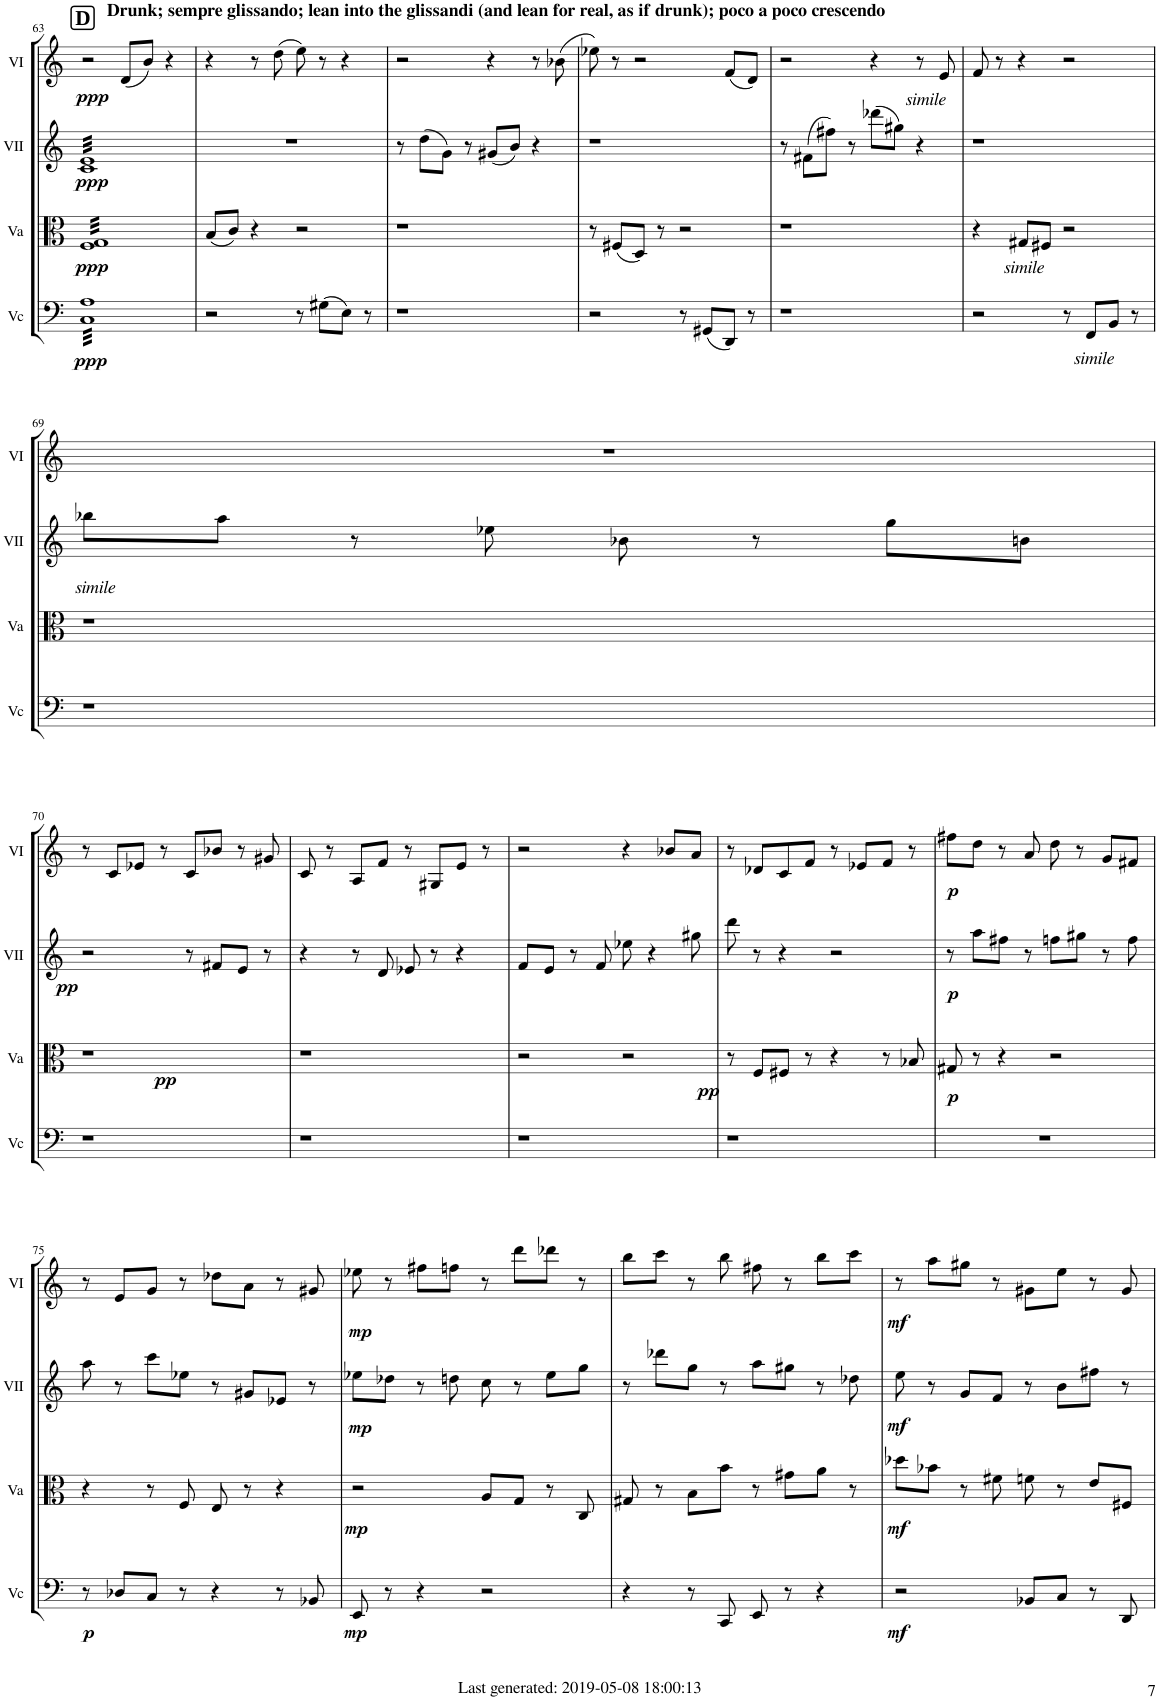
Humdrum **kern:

**kern	**dynam	**kern	**dynam	**kern	**dynam	**kern	**dynam
*part4	*part4	*part3	*part3	*part2	*part2	*part1	*part1
*staff4	*staff4	*staff3	*staff3	*staff2	*staff2	*staff1	*staff1
*I"Vc	*	*I"Va	*	*I"VII	*	*I"VI	*
*I'Vc	*	*I'Va	*	*I'VII	*	*I'VI	*
!!LO:PB:g=z
*clefF4	*	*clefC3	*	*clefG2	*	*clefG2	*
*k[]	*	*k[]	*	*k[]	*	*k[]	*
*M4/4	*	*M4/4	*	*M4/4	*	*M4/4	*
!!LO:REH:place=s1:a:B:cj:fs=14.284:t=D
=63	=63	=63	=63	=63	=63	=63	=63
!	!LO:DY:b	!	!LO:DY:b	!	!LO:DY:b	!	!LO:DY:b
*tremolo	*	*	*	*	*	*	*
*	*	*tremolo	*	*	*	*	*
*	*	*	*	*tremolo	*	*	*
32C 32ALLL	ppp	32F 32GLLL	ppp	32c 32eLLL	ppp	2r	ppp
32C 32A	.	32F 32G	.	32c 32e	.	.	.
32C 32A	.	32F 32G	.	32c 32e	.	.	.
32C 32A	.	32F 32G	.	32c 32e	.	.	.
32C 32A	.	32F 32G	.	32c 32e	.	.	.
32C 32A	.	32F 32G	.	32c 32e	.	.	.
32C 32A	.	32F 32G	.	32c 32e	.	.	.
32C 32A	.	32F 32G	.	32c 32e	.	.	.
32C 32A	.	32F 32G	.	32c 32e	.	.	.
32C 32A	.	32F 32G	.	32c 32e	.	.	.
32C 32A	.	32F 32G	.	32c 32e	.	.	.
32C 32A	.	32F 32G	.	32c 32e	.	.	.
32C 32A	.	32F 32G	.	32c 32e	.	.	.
32C 32A	.	32F 32G	.	32c 32e	.	.	.
32C 32A	.	32F 32G	.	32c 32e	.	.	.
32C 32A	.	32F 32G	.	32c 32e	.	.	.
!	!	!	!	!	!	!LO:TX:a:B:t=Drunk; sempre glissando; lean into the glissandi (and lean for real, as if drunk); poco a poco crescendo	!
32C 32A	.	32F 32G	.	32c 32e	.	(8d/L	.
32C 32A	.	32F 32G	.	32c 32e	.	.	.
32C 32A	.	32F 32G	.	32c 32e	.	.	.
32C 32A	.	32F 32G	.	32c 32e	.	.	.
32C 32A	.	32F 32G	.	32c 32e	.	8b/J)	.
32C 32A	.	32F 32G	.	32c 32e	.	.	.
32C 32A	.	32F 32G	.	32c 32e	.	.	.
32C 32A	.	32F 32G	.	32c 32e	.	.	.
32C 32A	.	32F 32G	.	32c 32e	.	4r	.
32C 32A	.	32F 32G	.	32c 32e	.	.	.
32C 32A	.	32F 32G	.	32c 32e	.	.	.
32C 32A	.	32F 32G	.	32c 32e	.	.	.
32C 32A	.	32F 32G	.	32c 32e	.	.	.
32C 32A	.	32F 32G	.	32c 32e	.	.	.
32C 32A	.	32F 32G	.	32c 32e	.	.	.
32C 32AJJJ	.	32F 32GJJJ	.	32c 32eJJJ	.	.	.
*	*	*	*	*Xtremolo	*	*	*
*	*	*Xtremolo	*	*	*	*	*
*Xtremolo	*	*	*	*	*	*	*
=64	=64	=64	=64	=64	=64	=64	=64
2r	.	(8B/L	.	1r	.	4r	.
.	.	8c/J)	.	.	.	.	.
.	.	4r	.	.	.	8r	.
.	.	.	.	.	.	(8dd\	.
8r	.	2r	.	.	.	8ee\)	.
(8G#X\L	.	.	.	.	.	8r	.
8E\J)	.	.	.	.	.	4r	.
8r	.	.	.	.	.	.	.
=65	=65	=65	=65	=65	=65	=65	=65
1r	.	1r	.	8r	.	2r	.
.	.	.	.	(8dd\L	.	.	.
.	.	.	.	8g\J)	.	.	.
.	.	.	.	8r	.	.	.
.	.	.	.	(8g#X/L	.	4r	.
.	.	.	.	8b/J)	.	.	.
.	.	.	.	4r	.	8r	.
.	.	.	.	.	.	(8b-X\	.
=66	=66	=66	=66	=66	=66	=66	=66
2r	.	8r	.	1r	.	8ee-X\)	.
.	.	(8F#X/L	.	.	.	8r	.
.	.	8D/J)	.	.	.	2r	.
.	.	8r	.	.	.	.	.
8r	.	2r	.	.	.	.	.
(8GG#X/L	.	.	.	.	.	.	.
8DD/J)	.	.	.	.	.	(8f/L	.
8r	.	.	.	.	.	8d/J)	.
=67	=67	=67	=67	=67	=67	=67	=67
1r	.	1r	.	8r	.	2r	.
.	.	.	.	(8f#X\L	.	.	.
.	.	.	.	8ff#X\J)	.	.	.
.	.	.	.	8r	.	.	.
.	.	.	.	(8ddd-X\L	.	4r	.
.	.	.	.	8gg#X\J)	.	.	.
.	.	.	.	4r	.	8r	.
!	!	!	!	!	!	!LO:TX:b:i:t=simile	!
.	.	.	.	.	.	8e/	.
=68	=68	=68	=68	=68	=68	=68	=68
2r	.	4r	.	1r	.	8f/	.
.	.	.	.	.	.	8r	.
!	!	!LO:TX:b:i:t=simile	!	!	!	!	!
.	.	8G#X/L	.	.	.	4r	.
.	.	8F#X/J	.	.	.	.	.
8r	.	2r	.	.	.	2r	.
!LO:TX:b:i:t=simile	!	!	!	!	!	!	!
8FF/L	.	.	.	.	.	.	.
8BB/J	.	.	.	.	.	.	.
8r	.	.	.	.	.	.	.
!!LO:LB:g=z
=69	=69	=69	=69	=69	=69	=69	=69
!	!	!	!	!LO:TX:b:i:t=simile	!	!	!
1r	.	1r	.	8bb-X\L	.	1r	.
.	.	.	.	8aa\J	.	.	.
.	.	.	.	8r	.	.	.
.	.	.	.	8ee-X\	.	.	.
.	.	.	.	8b-X\	.	.	.
.	.	.	.	8r	.	.	.
.	.	.	.	8gg\L	.	.	.
.	.	.	.	8bn\J	.	.	.
!!LO:LB:g=z
=70	=70	=70	=70	=70	=70	=70	=70
!	!	!	!LO:DY:b	!	!LO:DY:b	!	!
1r	.	1r	pp	2r	pp	8r	.
.	.	.	.	.	.	8c/L	.
.	.	.	.	.	.	8e-X/J	.
.	.	.	.	.	.	8r	.
.	.	.	.	8r	.	8c/L	.
.	.	.	.	8f#X/L	.	8b-X/J	.
.	.	.	.	8e/J	.	8r	.
.	.	.	.	8r	.	8g#X/	.
=71	=71	=71	=71	=71	=71	=71	=71
1r	.	1r	.	4r	.	8c/	.
.	.	.	.	.	.	8r	.
.	.	.	.	8r	.	8A/L	.
.	.	.	.	8d/	.	8f/J	.
.	.	.	.	8e-X/	.	8r	.
.	.	.	.	8r	.	8G#X/L	.
.	.	.	.	4r	.	8e/J	.
.	.	.	.	.	.	8r	.
=72	=72	=72	=72	=72	=72	=72	=72
1r	.	2r	.	8f/L	.	2r	.
.	.	.	.	8e/J	.	.	.
.	.	.	.	8r	.	.	.
.	.	.	.	8f/	.	.	.
!	!	!	!LO:DY:b	!	!	!	!
.	.	2r	pp	8ee-X\	.	4r	.
.	.	.	.	4r	.	.	.
.	.	.	.	.	.	8b-X/L	.
.	.	.	.	8gg#X\	.	8a/J	.
=73	=73	=73	=73	=73	=73	=73	=73
1r	.	8r	.	8ddd\	.	8r	.
.	.	8F/L	.	8r	.	8d-X/L	.
.	.	8F#X/J	.	4r	.	8c/	.
.	.	8r	.	.	.	8f/J	.
.	.	4r	.	2r	.	8r	.
.	.	.	.	.	.	8e-X/L	.
.	.	8r	.	.	.	8f/J	.
.	.	8B-X/	.	.	.	8r	.
=74	=74	=74	=74	=74	=74	=74	=74
!	!	!	!LO:DY:b	!	!LO:DY:b	!	!LO:DY:b
1r	.	8G#X/	p	8r	p	8ff#X\L	p
.	.	8r	.	8aa\L	.	8dd\J	.
.	.	4r	.	8ff#X\J	.	8r	.
.	.	.	.	8r	.	8a/	.
.	.	2r	.	8ffn\L	.	8dd\	.
.	.	.	.	8gg#X\J	.	8r	.
.	.	.	.	8r	.	8g/L	.
.	.	.	.	8ff\	.	8f#X/J	.
!!LO:LB:g=z
=75	=75	=75	=75	=75	=75	=75	=75
!	!LO:DY:b	!	!	!	!	!	!
8r	p	4r	.	8aa\	.	8r	.
8D-X/L	.	.	.	8r	.	8e/L	.
8C/J	.	8r	.	8ccc\L	.	8g/J	.
8r	.	8F/	.	8ee-X\J	.	8r	.
4r	.	8E/	.	8r	.	8dd-X\L	.
.	.	8r	.	8g#X/L	.	8a\J	.
8r	.	4r	.	8e-X/J	.	8r	.
8BB-X/	.	.	.	8r	.	8g#X/	.
=76	=76	=76	=76	=76	=76	=76	=76
!	!LO:DY:b	!	!LO:DY:b	!	!LO:DY:b	!	!LO:DY:b
8EE/	mp	2r	mp	8ee-X\L	mp	8ee-X\	mp
8r	.	.	.	8dd-X\J	.	8r	.
4r	.	.	.	8r	.	8ff#X\L	.
.	.	.	.	8ddn\	.	8ffn\J	.
2r	.	8A/L	.	8cc\	.	8r	.
.	.	8G/J	.	8r	.	8ddd\L	.
.	.	8r	.	8ee-\L	.	8ddd-X\J	.
.	.	8C/	.	8gg\J	.	8r	.
=77	=77	=77	=77	=77	=77	=77	=77
4r	.	8G#X/	.	8r	.	8bb\L	.
.	.	8r	.	8ddd-X\L	.	8ccc\J	.
8r	.	8B\L	.	8gg\J	.	8r	.
8CC/	.	8b\J	.	8r	.	8bb\	.
8EE/	.	8r	.	8aa\L	.	8ff#X\	.
8r	.	8g#X\L	.	8gg#X\J	.	8r	.
4r	.	8a\J	.	8r	.	8bb\L	.
.	.	8r	.	8dd-X\	.	8ccc\J	.
=78	=78	=78	=78	=78	=78	=78	=78
!	!LO:DY:b	!	!LO:DY:b	!	!LO:DY:b	!	!LO:DY:b
2r	mf	8dd-X\L	mf	8ee\	mf	8r	mf
.	.	8b-X\J	.	8r	.	8aa\L	.
.	.	8r	.	8g/L	.	8gg#X\J	.
.	.	8f#X\	.	8f/J	.	8r	.
8BB-X/L	.	8fn\	.	8r	.	8g#X\L	.
8C/J	.	8r	.	8b\L	.	8ee\J	.
8r	.	8e/L	.	8ff#X\J	.	8r	.
8DD/	.	8F#X/J	.	8r	.	8g#/	.
=	=	=	=	=	=	=	=
*-	*-	*-	*-	*-	*-	*-	*-
